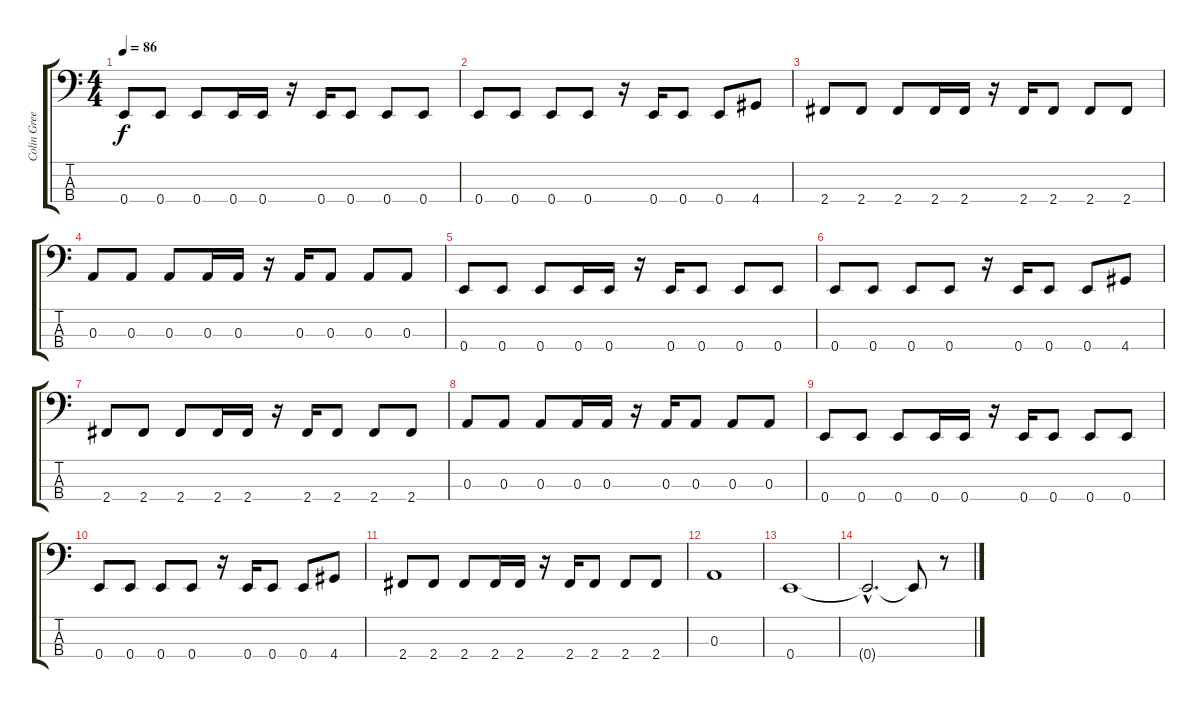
\track ("Colin Greenwood" "Colin Gree") {instrument electricbassfinger}
\staff {score tabs}
\tuning (G2 D2 A1 E1) {hide}
\ts (4 4)
\tempo 86
\clef f4
\ks c
0.4.8{dy f} 0.4.8 0.4.8 0.4.16 0.4.16 r.16 0.4.16 0.4.8 0.4.8 0.4.8 |
0.4.8 0.4.8 0.4.8 0.4.8 r.16 0.4.16 0.4.8 0.4.8 4.4.8 |
2.4.8 2.4.8 2.4.8 2.4.16 2.4.16 r.16 2.4.16 2.4.8 2.4.8 2.4.8 |
0.3.8 0.3.8 0.3.8 0.3.16 0.3.16 r.16 0.3.16 0.3.8 0.3.8 0.3.8 |
0.4.8 0.4.8 0.4.8 0.4.16 0.4.16 r.16 0.4.16 0.4.8 0.4.8 0.4.8 |
0.4.8 0.4.8 0.4.8 0.4.8 r.16 0.4.16 0.4.8 0.4.8 4.4.8 |
2.4.8 2.4.8 2.4.8 2.4.16 2.4.16 r.16 2.4.16 2.4.8 2.4.8 2.4.8 |
0.3.8 0.3.8 0.3.8 0.3.16 0.3.16 r.16 0.3.16 0.3.8 0.3.8 0.3.8 |
0.4.8 0.4.8 0.4.8 0.4.16 0.4.16 r.16 0.4.16 0.4.8 0.4.8 0.4.8 |
0.4.8 0.4.8 0.4.8 0.4.8 r.16 0.4.16 0.4.8 0.4.8 4.4.8 |
2.4.8 2.4.8 2.4.8 2.4.16 2.4.16 r.16 2.4.16 2.4.8 2.4.8 2.4.8 |
0.3.1 |
0.4.1 |
0.4{hac t}.2{d} 0.4{t}.8 r.8
